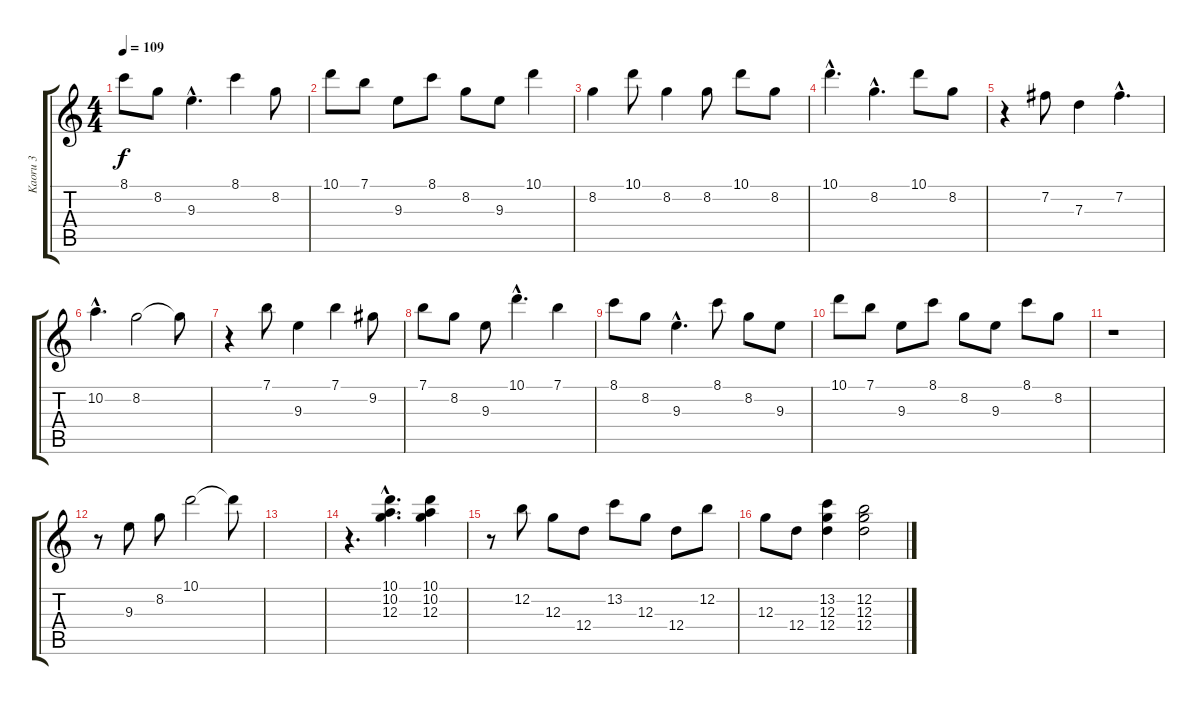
\track ("Kaoru 3" "Kaoru 3") {instrument electricguitarclean}
\staff {score tabs}
\tuning (E4 B3 G3 D3 A2 E2) {hide}
\ts (4 4)
\tempo 109
\clef g2
\ks c
8.1.8{dy f} 8.2.8 9.3{hac}.4{d} 8.1.4 8.2.8 |
10.1.8 7.1.8 9.3.8 8.1.8 8.2.8 9.3.8 10.1.4 |
8.2.4 10.1.8 8.2.4 8.2.8 10.1.8 8.2.8 |
10.1{hac}.4{d} 8.2{hac}.4{d} 10.1.8 8.2.8 |
r.4 7.2.8 7.3.4 7.2{hac}.4{d} |
10.2{hac}.4{d} 8.2.2 8.2{t}.8 |
r.4 7.1.8 9.3.4 7.1.4 9.2.8 |
7.1.8 8.2.8 9.3.8 10.1{hac}.4{d} 7.1.4 |
8.1.8 8.2.8 9.3{hac}.4{d} 8.1.8 8.2.8 9.3.8 |
10.1.8 7.1.8 9.3.8 8.1.8 8.2.8 9.3.8 8.1.8 8.2.8 |
r.1 |
r.8 9.3.8 8.2.8 10.1.2 10.1{t}.8 |
|
r.4{d} (10.1{hac} 10.2{hac} 12.3{hac}).4{d} (10.1 10.2 12.3).4 |
r.8 12.2.8 12.3.8 12.4.8 13.2.8 12.3.8 12.4.8 12.2.8 |
12.3.8 12.4.8 (13.2 12.3 12.4).4 (12.2 12.3 12.4).2
